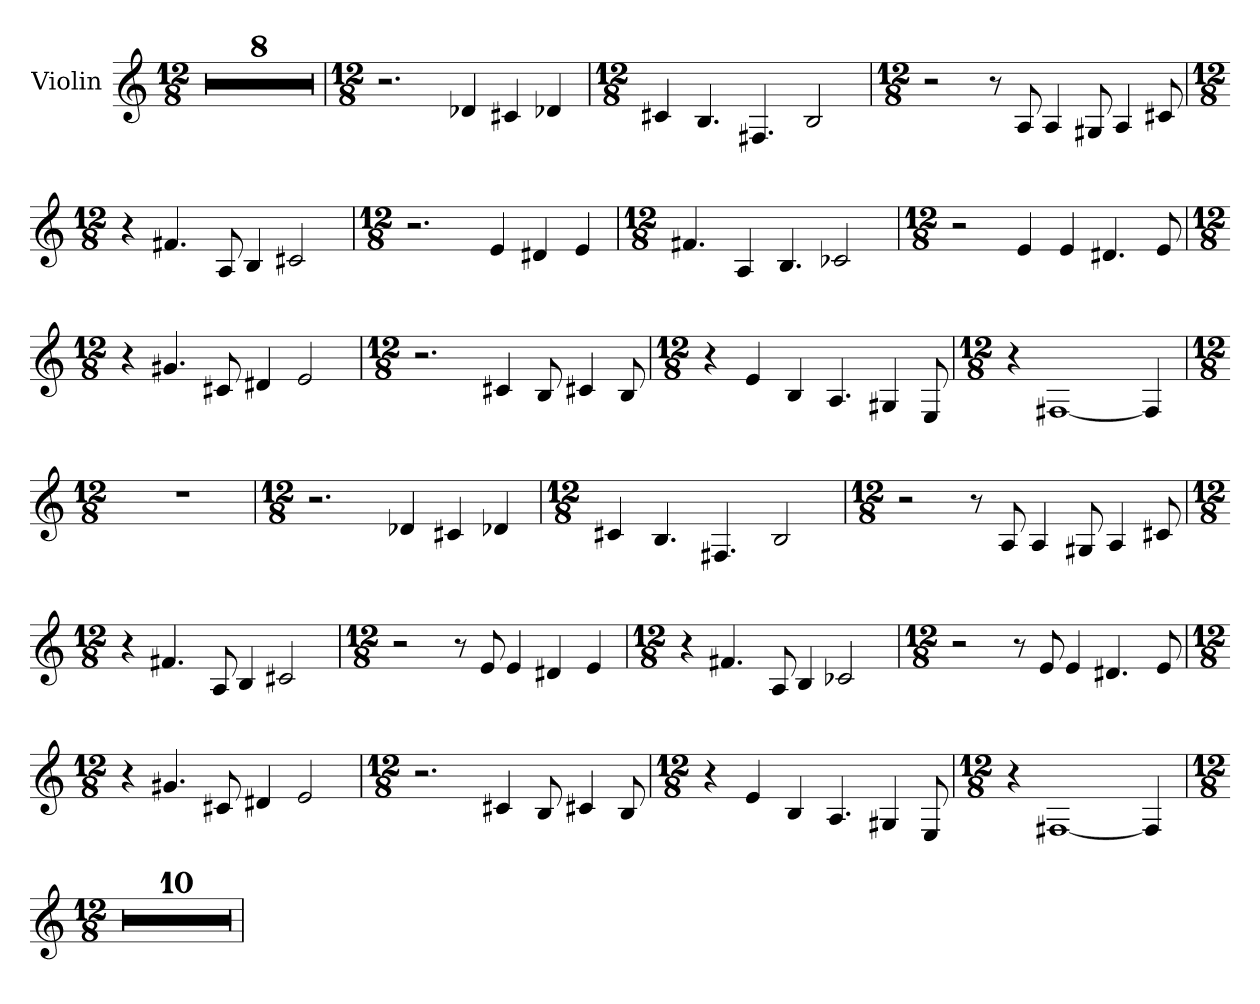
**kern
*part1
*staff1
*I"Violin
*I'Vln
*M12/8
=
1.r
=
*M12/8
1.r
=
*M12/8
1.r
=
*M12/8
1.r
=
*M12/8
1.r
=
*M12/8
1.r
=
*M12/8
1.r
=
*M12/8
1.r
=
*M12/8
2.r
4d-X
4c#X
4d-X
=
*M12/8
4c#X
4.B
4.F#X
2B
=
*M12/8
2r
8r
8A
4A
8G#X
4A
8c#X
=
*M12/8
4r
4.f#X
8A
4B
2c#X
=
*M12/8
2.r
4e
4d#X
4e
=
*M12/8
4.f#X
4A
4.B
2c-X
=
*M12/8
2r
4e
4e
4.d#X
8e
=
*M12/8
4r
4.g#X
8c#X
4d#X
2e
=
*M12/8
2.r
4c#X
8B
4c#X
8B
=
*M12/8
4r
4e
4B
4.A
4G#X
8E
=
*M12/8
4r
[1F#X
4F#]
=
*M12/8
1.r
=
*M12/8
2.r
4d-X
4c#X
4d-X
=
*M12/8
4c#X
4.B
4.F#X
2B
=
*M12/8
2r
8r
8A
4A
8G#X
4A
8c#X
=
*M12/8
4r
4.f#X
8A
4B
2c#X
=
*M12/8
2r
8r
8e
4e
4d#X
4e
=
*M12/8
4r
4.f#X
8A
4B
2c-X
=
*M12/8
2r
8r
8e
4e
4.d#X
8e
=
*M12/8
4r
4.g#X
8c#X
4d#X
2e
=
*M12/8
2.r
4c#X
8B
4c#X
8B
=
*M12/8
4r
4e
4B
4.A
4G#X
8E
=
*M12/8
4r
[1F#X
4F#]
=
*M12/8
1.r
=
*M12/8
1.r
=
*M12/8
1.r
=
*M12/8
1.r
=
*M12/8
1.r
=
*M12/8
1.r
=
*M12/8
1.r
=
*M12/8
1.r
=
*M12/8
1.r
=
*M12/8
1.r
=
*-
